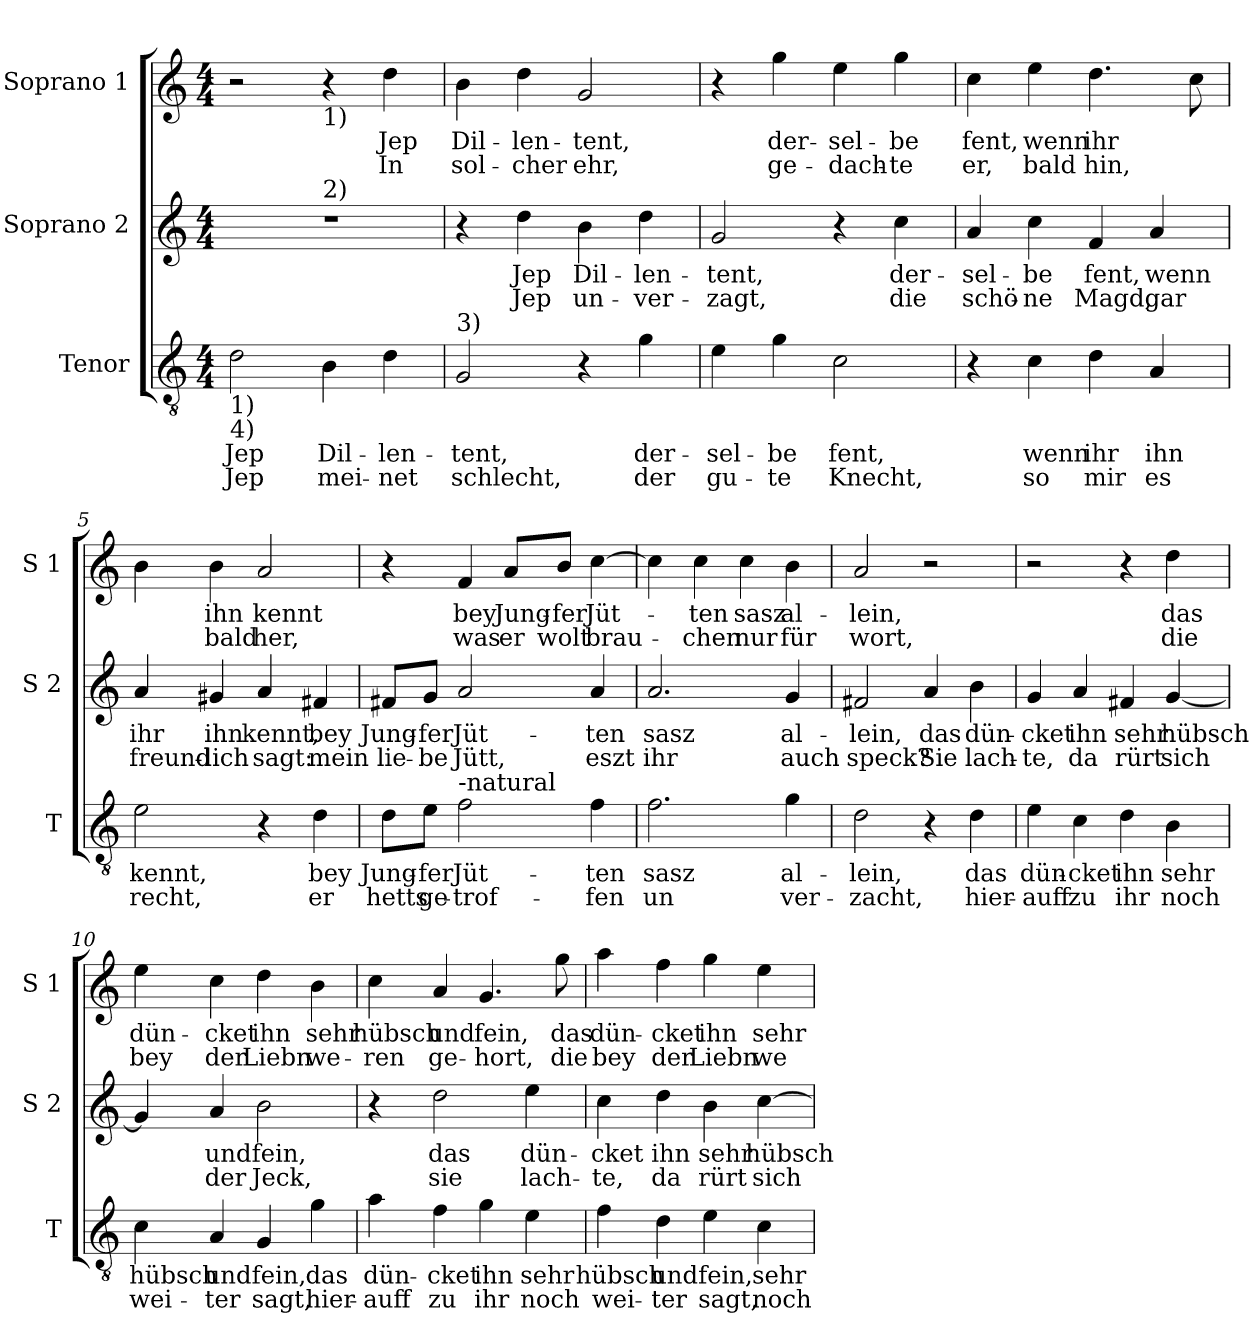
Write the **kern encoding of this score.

**kern	**text	**text	**kern	**text	**text	**kern	**text	**text
*part3	*part3	*part3	*part2	*part2	*part2	*part1	*part1	*part1
*staff3	*staff3	*staff3	*staff2	*staff2	*staff2	*staff1	*staff1	*staff1
*I"Tenor	*	*	*I"Soprano 2	*	*	*I"Soprano 1	*	*
*I'T	*	*	*I'S 2	*	*	*I'S 1	*	*
*clefGv2	*	*	*clefG2	*	*	*clefG2	*	*
*k[]	*	*	*k[]	*	*	*k[]	*	*
*C:	*	*	*C:	*	*	*C:	*	*
*M4/4	*	*	*M4/4	*	*	*M4/4	*	*
=1	=1	=1	=1	=1	=1	=1	=1	=1
!LO:TX:b:t=1)	!	!	!	!	!	!	!	!
!LO:TX:b:t=4)	!	!	!	!	!	!	!	!
!	!LO:LY:b	!LO:LY:b	!	!	!	!	!	!
*	*	*	*^	*	*	*	*	*
2d\	Jep	Jep	1r	2ryy	.	.	2r	.	.
!	!	!	!	!	!	!	!LO:TX:b:t=1)	!	!
!	!	!	!	!LO:TX:a:t=2)	!	!	!	!	!
!	!LO:LY:b	!LO:LY:b	!	!	!	!	!	!	!
4B\	Dil-	mei-	.	2ryy	.	.	4r	.	.
!	!LO:LY:b	!LO:LY:b	!	!	!	!	!	!LO:LY:b	!LO:LY:b
4d\	-len-	-net	.	.	.	.	4dd\	Jep	In
=2	=2	=2	=2	=2	=2	=2	=2	=2	=2
!	!	!	!LO:TX:b:t=1)	!	!	!	!	!	!
!LO:TX:a:t=3)	!	!	!	!	!	!	!	!	!
!	!LO:LY:b	!LO:LY:b	!	!	!	!	!	!LO:LY:b	!LO:LY:b
*	*	*	*v	*v	*	*	*	*	*
2G/	-tent,	schlecht,	4r	.	.	4b\	Dil-	sol-
!	!	!	!	!LO:LY:b	!LO:LY:b	!	!LO:LY:b	!LO:LY:b
.	.	.	4dd\	Jep	Jep	4dd\	-len-	-cher
!	!	!	!	!LO:LY:b	!LO:LY:b	!	!LO:LY:b	!LO:LY:b
4r	.	.	4b\	Dil-	un-	2g/	-tent,	ehr,
!	!LO:LY:b	!LO:LY:b	!	!LO:LY:b	!LO:LY:b	!	!	!
4g\	der-	der	4dd\	-len-	-ver-	.	.	.
=3	=3	=3	=3	=3	=3	=3	=3	=3
!	!LO:LY:b	!LO:LY:b	!	!LO:LY:b	!LO:LY:b	!	!	!
4e\	-sel-	gu-	2g/	-tent,	-zagt,	4r	.	.
!	!LO:LY:b	!LO:LY:b	!	!	!	!	!LO:LY:b	!LO:LY:b
4g\	-be	-te	.	.	.	4gg\	der-	ge-
!	!LO:LY:b	!LO:LY:b	!	!	!	!	!LO:LY:b	!LO:LY:b
2c\	fent,	Knecht,	4r	.	.	4ee\	-sel-	-dach-
!	!	!	!	!LO:LY:b	!LO:LY:b	!	!LO:LY:b	!LO:LY:b
.	.	.	4cc\	der-	die	4gg\	-be	-te
=4	=4	=4	=4	=4	=4	=4	=4	=4
!	!	!	!	!LO:LY:b	!LO:LY:b	!	!LO:LY:b	!LO:LY:b
4r	.	.	4a/	-sel-	schö-	4cc\	fent,	er,
!	!LO:LY:b	!LO:LY:b	!	!LO:LY:b	!LO:LY:b	!	!LO:LY:b	!LO:LY:b
4c\	wenn	so	4cc\	-be	-ne	4ee\	wenn	bald
!	!LO:LY:b	!LO:LY:b	!	!LO:LY:b	!LO:LY:b	!	!LO:LY:b	!LO:LY:b
4d\	ihr	mir	4f/	fent,	Magd,	4.dd\	ihr	hin,
!	!LO:LY:b	!LO:LY:b	!	!LO:LY:b	!LO:LY:b	!	!	!
4A/	ihn	es	4a/	wenn	gar	.	.	.
.	.	.	.	.	.	8cc\	.	.
=5	=5	=5	=5	=5	=5	=5	=5	=5
!	!LO:LY:b	!LO:LY:b	!	!LO:LY:b	!LO:LY:b	!	!	!
2e\	kennt,	recht,	4a/	ihr	freund-	4b\	.	.
!	!	!	!	!LO:LY:b	!LO:LY:b	!	!LO:LY:b	!LO:LY:b
.	.	.	4g#X/	ihn	-lich	4b\	ihn	bald
!	!	!	!	!LO:LY:b	!LO:LY:b	!	!LO:LY:b	!LO:LY:b
4r	.	.	4a/	kennt,	sagt:	2a/	kennt	her,
!	!LO:LY:b	!LO:LY:b	!	!LO:LY:b	!LO:LY:b	!	!	!
4d\	bey	er	4f#X/	bey	mein	.	.	.
!!LO:LB:g=z
=6	=6	=6	=6	=6	=6	=6	=6	=6
!	!LO:LY:b	!LO:LY:b	!	!LO:LY:b	!LO:LY:b	!	!	!
8d\L	Jung-	hetts	8f#X/L	Jung-	lie-	4r	.	.
!	!LO:LY:b	!LO:LY:b	!	!LO:LY:b	!LO:LY:b	!	!	!
8e\J	-fer	ge-	8g/J	-fer	-be	.	.	.
!LO:TX:a:t=-natural	!	!	!	!	!	!	!	!
!	!LO:LY:b	!LO:LY:b	!	!LO:LY:b	!LO:LY:b	!	!LO:LY:b	!LO:LY:b
2f\	Jüt-	-trof-	2a/	Jüt-	Jütt,	4f/	bey	was
!	!	!	!	!	!	!	!LO:LY:b	!LO:LY:b
.	.	.	.	.	.	8a/L	Jung-	er
!	!	!	!	!	!	!	!LO:LY:b	!LO:LY:b
.	.	.	.	.	.	8b/J	-fer	wolt
!	!LO:LY:b	!LO:LY:b	!	!LO:LY:b	!LO:LY:b	!	!LO:LY:b	!LO:LY:b
4f\	-ten	-fen	4a/	-ten	eszt	[4cc\	Jüt-	brau-
=7	=7	=7	=7	=7	=7	=7	=7	=7
!	!LO:LY:b	!LO:LY:b	!	!LO:LY:b	!LO:LY:b	!	!	!
2.f\	sasz	un	2.a/	sasz	ihr	4cc\]	.	.
!	!	!	!	!	!	!	!LO:LY:b	!LO:LY:b
.	.	.	.	.	.	4cc\	-ten	-chen
!	!	!	!	!	!	!	!LO:LY:b	!LO:LY:b
.	.	.	.	.	.	4cc\	sasz	nur
!	!LO:LY:b	!LO:LY:b	!	!LO:LY:b	!LO:LY:b	!	!LO:LY:b	!LO:LY:b
4g\	al-	ver-	4g/	al-	auch	4b\	al-	für
=8	=8	=8	=8	=8	=8	=8	=8	=8
!	!LO:LY:b	!LO:LY:b	!	!LO:LY:b	!LO:LY:b	!	!LO:LY:b	!LO:LY:b
2d\	-lein,	-zacht,	2f#X/	-lein,	speck?	2a/	-lein,	wort,
!	!	!	!	!LO:LY:b	!LO:LY:b	!	!	!
4r	.	.	4a/	das	Sie	2r	.	.
!	!LO:LY:b	!LO:LY:b	!	!LO:LY:b	!LO:LY:b	!	!	!
4d\	das	hier-	4b\	dün-	lach-	.	.	.
=9	=9	=9	=9	=9	=9	=9	=9	=9
!	!LO:LY:b	!LO:LY:b	!	!LO:LY:b	!LO:LY:b	!	!	!
4e\	dün-	-auff	4g/	-cket	-te,	2r	.	.
!	!LO:LY:b	!LO:LY:b	!	!LO:LY:b	!LO:LY:b	!	!	!
4c\	-cket	zu	4a/	ihn	da	.	.	.
!	!LO:LY:b	!LO:LY:b	!	!LO:LY:b	!LO:LY:b	!	!	!
4d\	ihn	ihr	4f#X/	sehr	rürt	4r	.	.
!	!LO:LY:b	!LO:LY:b	!	!LO:LY:b	!LO:LY:b	!	!LO:LY:b	!LO:LY:b
4B\	sehr	noch	[4g/	hübsch	sich	4dd\	das	die
=10	=10	=10	=10	=10	=10	=10	=10	=10
!	!LO:LY:b	!LO:LY:b	!	!	!	!	!LO:LY:b	!LO:LY:b
4c\	hübsch	wei-	4g/]	.	.	4ee\	dün-	bey
!	!LO:LY:b	!LO:LY:b	!	!LO:LY:b	!LO:LY:b	!	!LO:LY:b	!LO:LY:b
4A/	und	-ter	4a/	und	der	4cc\	-cket	der
!	!LO:LY:b	!LO:LY:b	!	!LO:LY:b	!LO:LY:b	!	!LO:LY:b	!LO:LY:b
4G/	fein,	sagt,	2b\	fein,	Jeck,	4dd\	ihn	Liebn
!	!LO:LY:b	!LO:LY:b	!	!	!	!	!LO:LY:b	!LO:LY:b
4g\	das	hier-	.	.	.	4b\	sehr	we-
!!LO:PB:g=z
=11	=11	=11	=11	=11	=11	=11	=11	=11
!	!LO:LY:b	!LO:LY:b	!	!	!	!	!LO:LY:b	!LO:LY:b
4a\	dün-	-auff	4r	.	.	4cc\	hübsch	-ren
!	!LO:LY:b	!LO:LY:b	!	!LO:LY:b	!LO:LY:b	!	!LO:LY:b	!LO:LY:b
4f\	-cket	zu	2dd\	das	sie	4a/	und	ge-
!	!LO:LY:b	!LO:LY:b	!	!	!	!	!LO:LY:b	!LO:LY:b
4g\	ihn	ihr	.	.	.	4.g/	fein,	-hort,
!	!LO:LY:b	!LO:LY:b	!	!LO:LY:b	!LO:LY:b	!	!	!
4e\	sehr	noch	4ee\	dün-	lach-	.	.	.
!	!	!	!	!	!	!	!LO:LY:b	!LO:LY:b
.	.	.	.	.	.	8gg\	das	die
=12	=12	=12	=12	=12	=12	=12	=12	=12
!	!LO:LY:b	!LO:LY:b	!	!LO:LY:b	!LO:LY:b	!	!LO:LY:b	!LO:LY:b
4f\	hübsch	wei-	4cc\	-cket	-te,	4aa\	dün-	bey
!	!LO:LY:b	!LO:LY:b	!	!LO:LY:b	!LO:LY:b	!	!LO:LY:b	!LO:LY:b
4d\	und	-ter	4dd\	ihn	da	4ff\	-cket	der
!	!LO:LY:b	!LO:LY:b	!	!LO:LY:b	!LO:LY:b	!	!LO:LY:b	!LO:LY:b
4e\	fein,	sagt,	4b\	sehr	rürt	4gg\	ihn	Liebn
!	!LO:LY:b	!LO:LY:b	!	!LO:LY:b	!LO:LY:b	!	!LO:LY:b	!LO:LY:b
4c\	sehr	noch	[4cc\	hübsch	sich	4ee\	sehr	we-
=	=	=	=	=	=	=	=	=
*-	*-	*-	*-	*-	*-	*-	*-	*-
